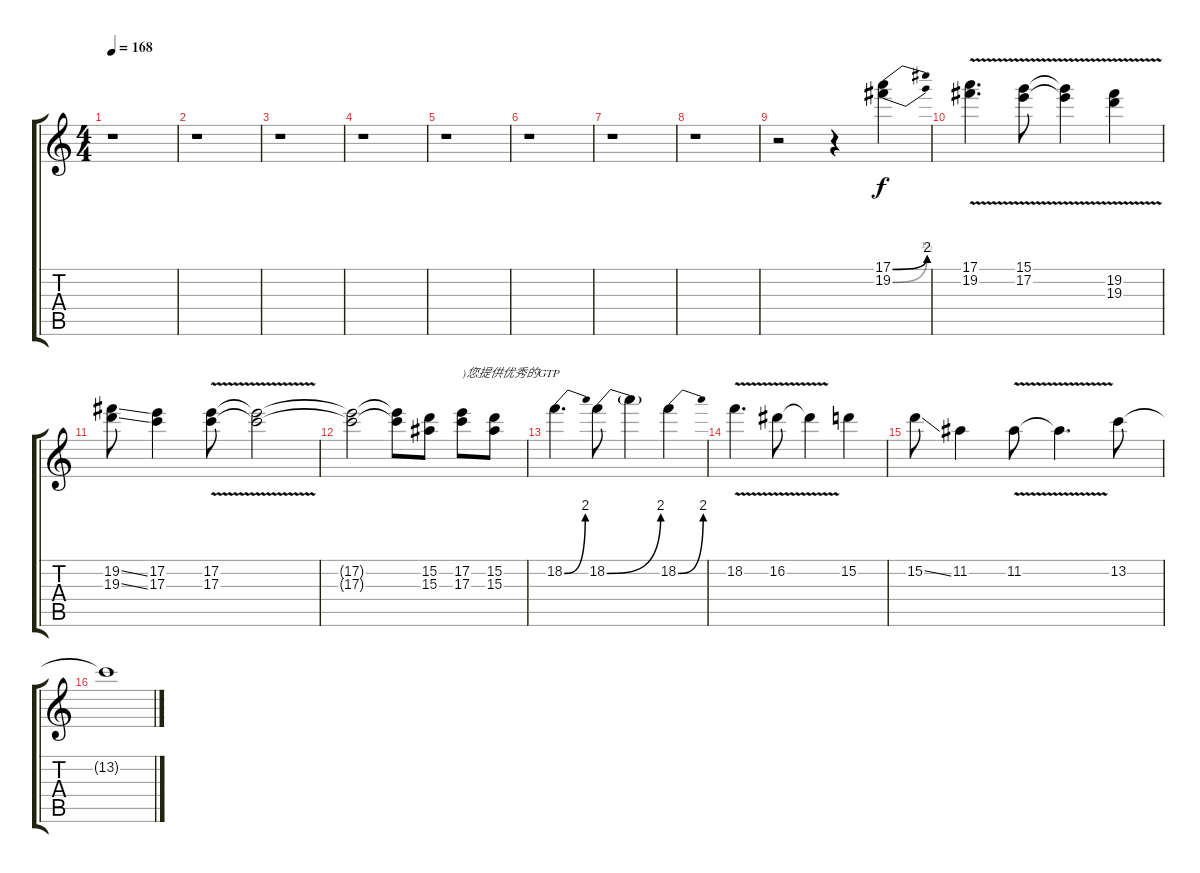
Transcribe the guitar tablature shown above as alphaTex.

\track "" {instrument distortionguitar}
\staff {score tabs}
\tuning (E4 B3 G3 D3 A2 E2) {hide}
\ts (4 4)
\tempo 168
\clef g2
\ks c
r.1{dy f} |
r.1 |
r.1 |
r.1 |
r.1 |
r.1 |
r.1 |
r.1 |
r.2 r.4 (17.1{be (bend 0 0 60 8)} 19.2{be (bend 0 0 60 2)}).4 |
(17.1{v} 19.2{v}).4{d} (15.1{v} 17.2{v}).8 (15.1{t} 17.2{t}).4 (19.2{v} 19.3{v}).4 |
(19.2{ss} 19.3{ss}).8 (17.2 17.3).4 (17.2{v} 17.3{v}).8 (17.2{t} 17.3{t}).2 |
(17.2{t} 17.3{t}).2 (17.2{t} 17.3{t}).8 (15.2 15.3).8 (17.2 17.3).8{txt ")您提供优秀的GTP"} (15.2 15.3).8 |
18.2{be (bend 0 0 60 8)}.4{d} 18.2{be (bend 0 0 60 8)}.8 18.2{t}.4 18.2{be (bend 0 0 60 8)}.4 |
18.2{v}.4{d} 16.2{v}.8 16.2{t}.4 15.2.4 |
15.2{ss}.8 11.2.4 11.2{v}.8 11.2{t}.4{d} 13.2.8 |
13.2{t}.1
